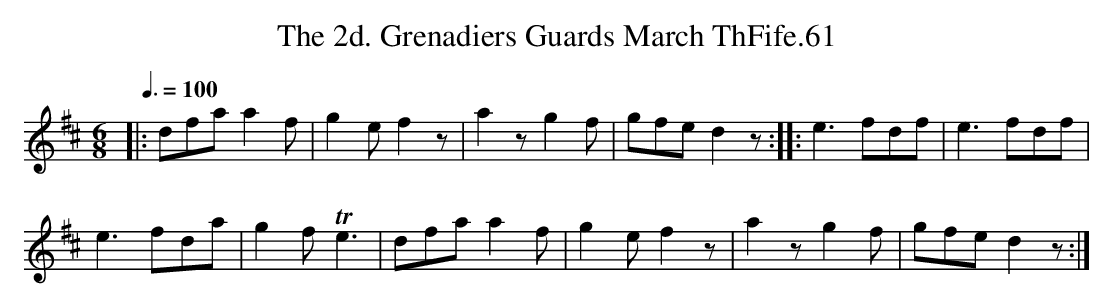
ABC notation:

X:1
T:2d. Grenadiers Guards March ThFife.61, The
M:6/8
L:1/8
Q:3/8=100
K:D
|: dfa a2 f | g2 e f2 z | a2 z g2 f | gfe d2 z :||: e3 fdf | e3 fdf |
e3 fda | g2 f !trill!e3 | dfa a2 f | g2 e f2 z | a2 z g2 f | gfe d2 z :|
